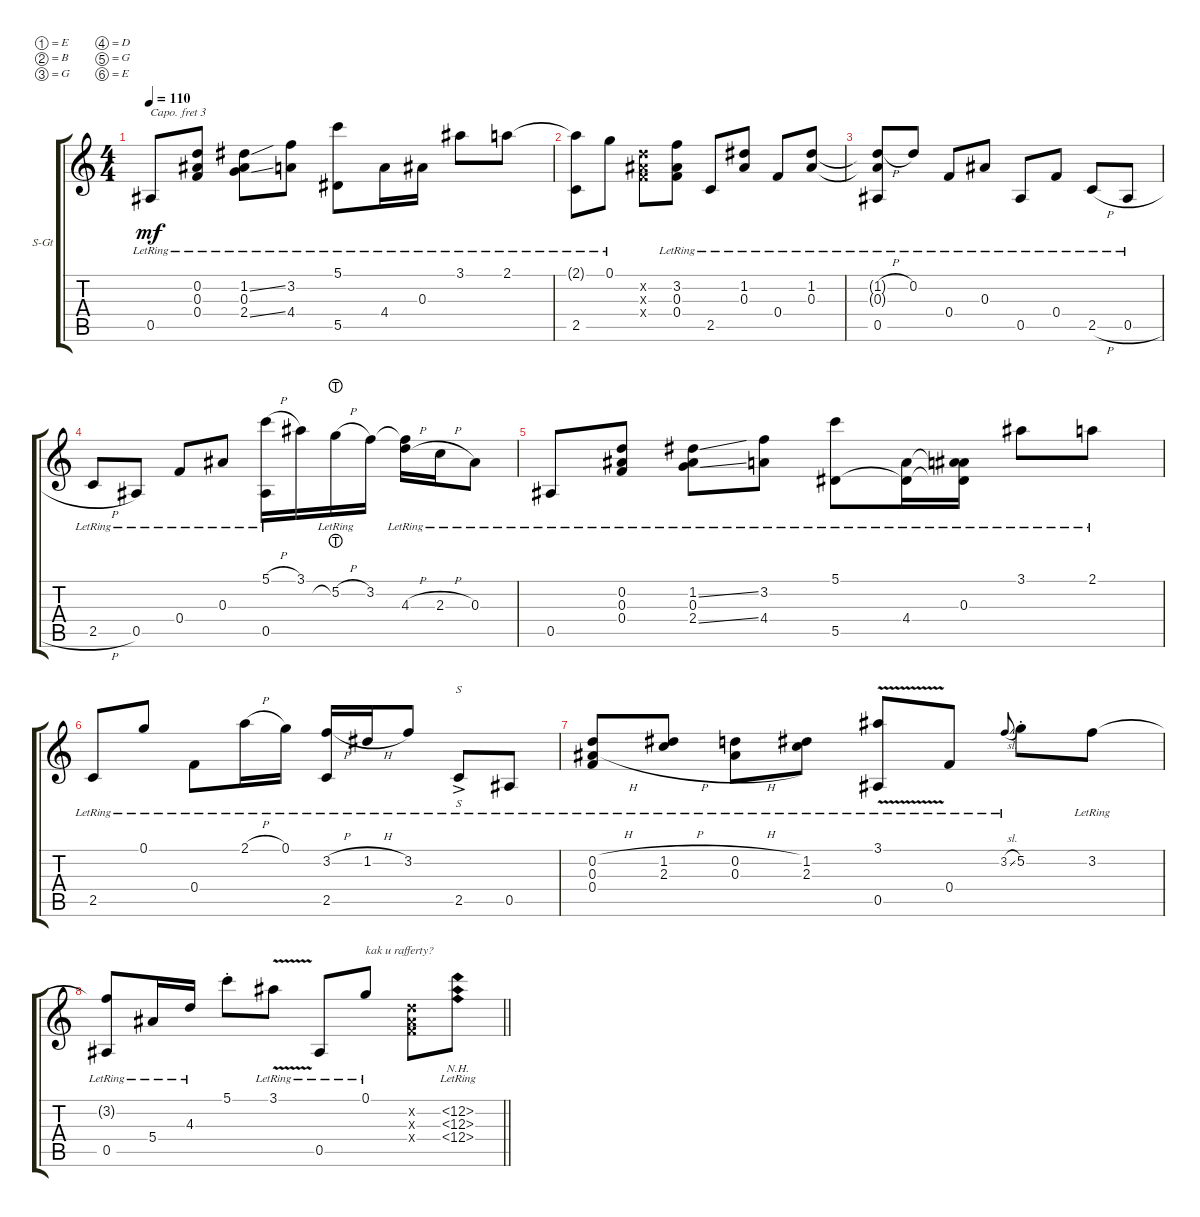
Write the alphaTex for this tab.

\defaultSystemsLayout 4
\bracketExtendMode groupsimilarinstruments
\firstSystemTrackNameOrientation horizontal
\otherSystemsTrackNameOrientation horizontal
\track ("Steel Guitar" "S-Gt") {instrument acousticguitarsteel}
\staff {score tabs}
\capo 3
\tuning (E4 B3 G3 D3 G2 E2)
\ts (4 4)
\tempo 110
\clef g2
\scale
0.285588
\ks c
0.5{lr}.8{dy mf} (0.2{lr} 0.3{lr} 0.4{lr}).8 (1.2{ss lr} 2.4{ss lr} 0.3{lr}).8 (3.2{lr} 4.4{lr}).8 (5.1{lr} 5.5{lr}).8 4.4{lr}.16 0.3{lr}.16 3.1{lr}.8 2.1{lr}.8 |
\scale
0.213984 (2.1{lr t} 2.5{lr}).8 0.1{lr}.8 (0.4{x} 0.2{x} 0.3{x}).8 (3.2{lr} 0.4{lr} 0.3{lr}).8 2.5{lr}.8 (1.2{lr} 0.3{lr}).8 0.4{lr}.8 (1.2{lr} 0.3{lr}).8 |
\scale
0.242578 (0.5{lr} 1.2{h t} 0.3{lr t}).8 0.2{lr}.8 0.4{lr}.8 0.3{lr}.8 0.5{lr}.8 0.4{lr}.8 2.5{h lr}.8 0.5{h lr}.8 |
\scale
0.258643 2.5{h lr}.8 0.5{lr}.8 0.4{lr}.8 0.3{lr}.8 (5.1{h lr} 0.5{lr}).16 3.1.16 5.2{h lht lr}.16 3.2.16 (4.3{h lr} 3.2{t}).16 2.3{h lr}.16 0.3{lr}.8 |
0.5{lr}.8 (0.2{lr} 0.3{lr} 0.4{lr}).8 (1.2{ss lr} 2.4{ss lr} 0.3{lr}).8 (3.2{lr} 4.4{lr}).8 (5.1{lr} 5.5{lr}).8 (4.4{lr} 5.5{lr t}).16 (0.3{lr} 5.5{lr t} 4.4{lr t}).16 3.1{lr}.8 2.1{lr}.8 |
2.5{lr}.8 0.1{lr}.8 0.4{lr}.8 2.1{h lr}.16 0.1{lr}.16 (3.2{h lr} 2.5{lr}).16 1.2{h lr}.16 3.2{lr}.8 2.5{ac lr}.8{s} 0.5{lr}.8 |
(0.2{h lr} 0.3{h lr} 0.4{lr}).8 (2.3{h lr} 1.2{h lr}).8 (0.3{h lr} 0.2{h lr}).8 (1.2{lr} 2.3{lr}).8 (3.1{v lr} 0.5{lr}).8 0.4{lr}.8 3.2{sl lr}.8{gr onbeat} 5.2{st}.8 3.2{lr}.8 |
\barLineRight lightlight
(0.5{lr} 3.2{lr t}).8 5.4{lr}.16 4.3{lr}.16 5.1{st}.8 3.1{v lr}.8 0.5{lr}.8 0.1{lr}.8{txt "kak u rafferty?"} (0.4{x} 0.2{x} 0.3{x}).8 (12.3{nh lr} 12.2{nh} 12.4{nh}).8
